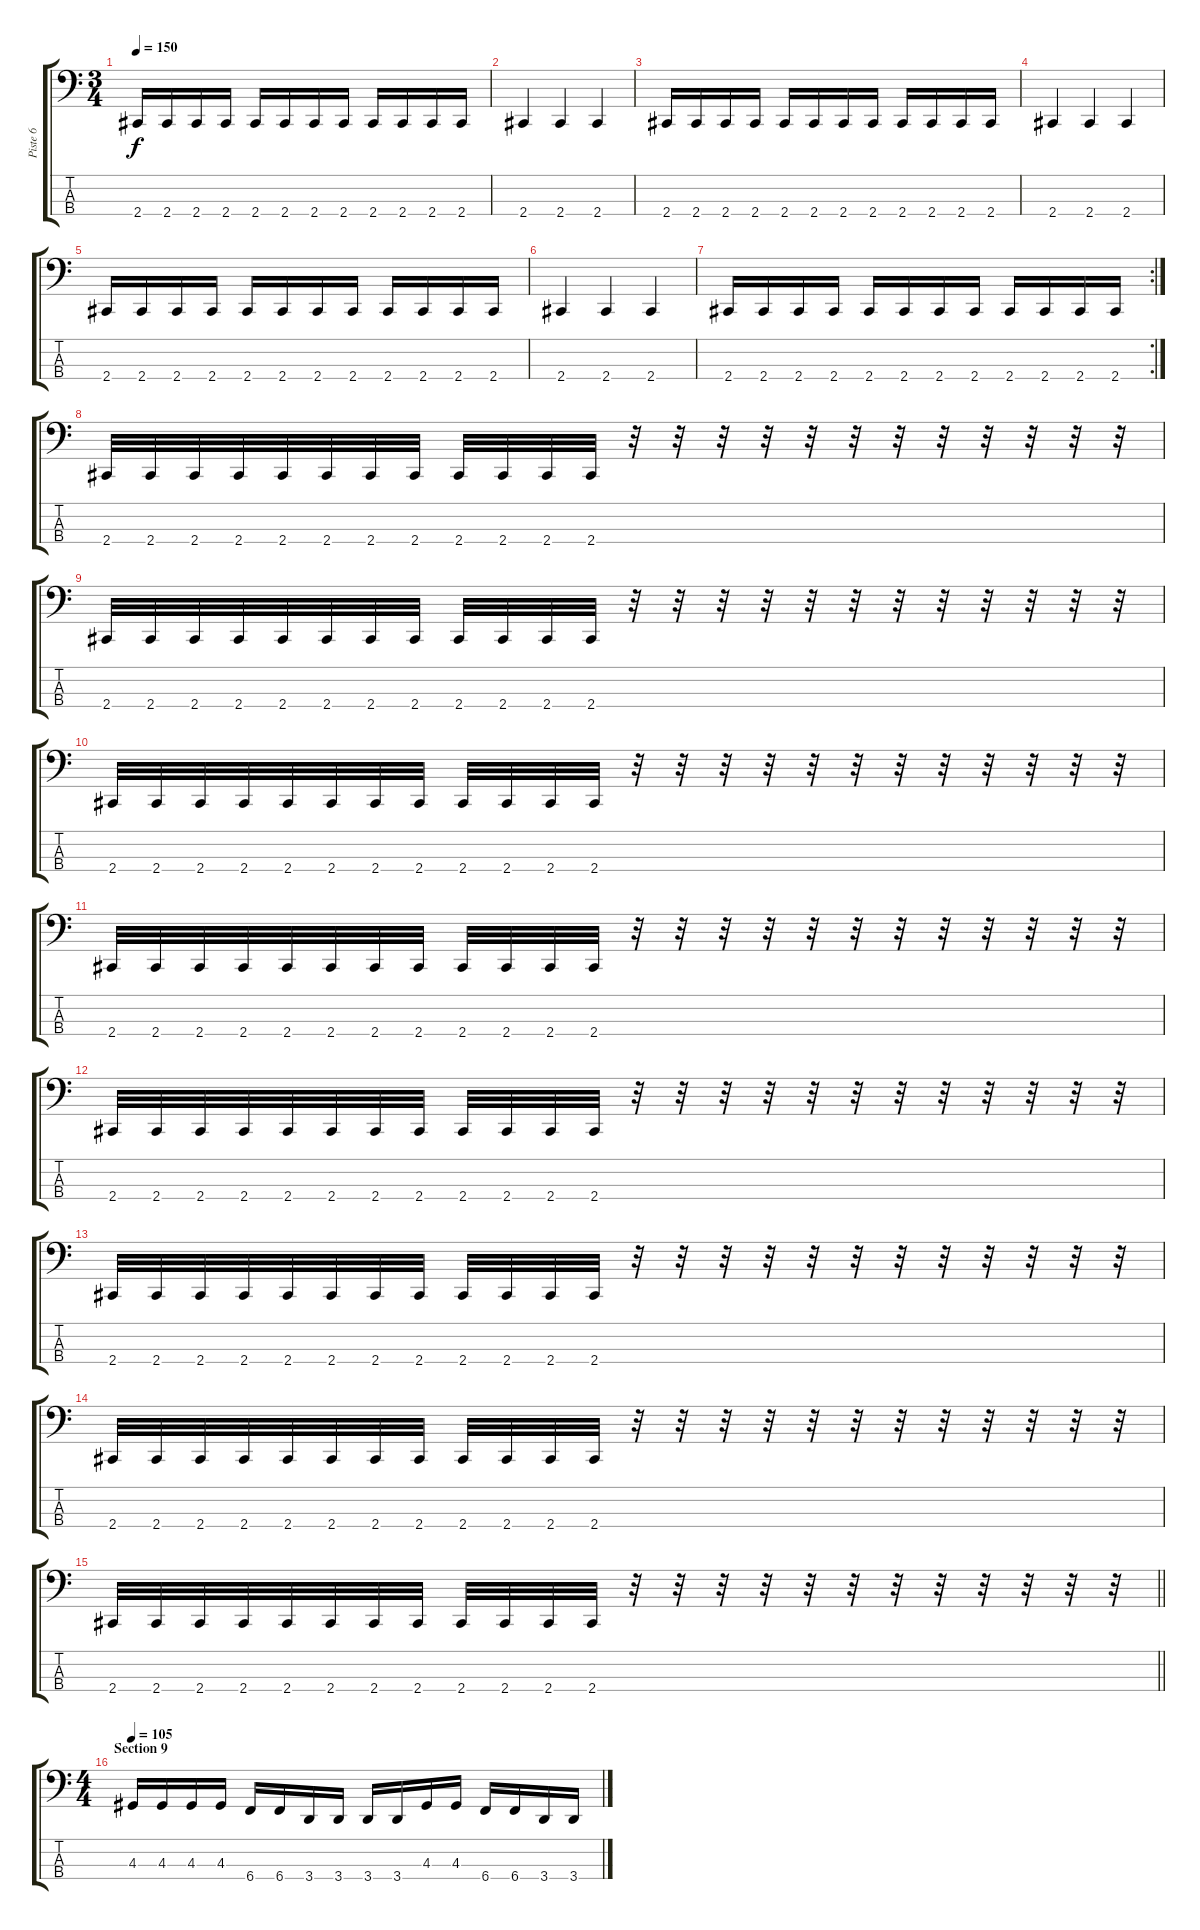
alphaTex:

\track ("Piste 6" "Piste 6") {instrument electricbassfinger}
\staff {score tabs}
\tuning (D2 A1 E1 B0) {hide}
\ts (3 4)
\tempo 150
\clef f4
\ks c
2.4.16{dy f} 2.4.16 2.4.16 2.4.16 2.4.16 2.4.16 2.4.16 2.4.16 2.4.16 2.4.16 2.4.16 2.4.16 |
2.4.4 2.4.4 2.4.4 |
2.4.16 2.4.16 2.4.16 2.4.16 2.4.16 2.4.16 2.4.16 2.4.16 2.4.16 2.4.16 2.4.16 2.4.16 |
2.4.4 2.4.4 2.4.4 |
2.4.16 2.4.16 2.4.16 2.4.16 2.4.16 2.4.16 2.4.16 2.4.16 2.4.16 2.4.16 2.4.16 2.4.16 |
2.4.4 2.4.4 2.4.4 |
\rc 2
2.4.16 2.4.16 2.4.16 2.4.16 2.4.16 2.4.16 2.4.16 2.4.16 2.4.16 2.4.16 2.4.16 2.4.16 |
2.4.32 2.4.32 2.4.32 2.4.32 2.4.32 2.4.32 2.4.32 2.4.32 2.4.32 2.4.32 2.4.32 2.4.32 r.32 r.32 r.32 r.32 r.32 r.32 r.32 r.32 r.32 r.32 r.32 r.32 |
2.4.32 2.4.32 2.4.32 2.4.32 2.4.32 2.4.32 2.4.32 2.4.32 2.4.32 2.4.32 2.4.32 2.4.32 r.32 r.32 r.32 r.32 r.32 r.32 r.32 r.32 r.32 r.32 r.32 r.32 |
2.4.32 2.4.32 2.4.32 2.4.32 2.4.32 2.4.32 2.4.32 2.4.32 2.4.32 2.4.32 2.4.32 2.4.32 r.32 r.32 r.32 r.32 r.32 r.32 r.32 r.32 r.32 r.32 r.32 r.32 |
2.4.32 2.4.32 2.4.32 2.4.32 2.4.32 2.4.32 2.4.32 2.4.32 2.4.32 2.4.32 2.4.32 2.4.32 r.32 r.32 r.32 r.32 r.32 r.32 r.32 r.32 r.32 r.32 r.32 r.32 |
2.4.32 2.4.32 2.4.32 2.4.32 2.4.32 2.4.32 2.4.32 2.4.32 2.4.32 2.4.32 2.4.32 2.4.32 r.32 r.32 r.32 r.32 r.32 r.32 r.32 r.32 r.32 r.32 r.32 r.32 |
2.4.32 2.4.32 2.4.32 2.4.32 2.4.32 2.4.32 2.4.32 2.4.32 2.4.32 2.4.32 2.4.32 2.4.32 r.32 r.32 r.32 r.32 r.32 r.32 r.32 r.32 r.32 r.32 r.32 r.32 |
2.4.32 2.4.32 2.4.32 2.4.32 2.4.32 2.4.32 2.4.32 2.4.32 2.4.32 2.4.32 2.4.32 2.4.32 r.32 r.32 r.32 r.32 r.32 r.32 r.32 r.32 r.32 r.32 r.32 r.32 |
\barLineRight lightlight
2.4.32 2.4.32 2.4.32 2.4.32 2.4.32 2.4.32 2.4.32 2.4.32 2.4.32 2.4.32 2.4.32 2.4.32 r.32 r.32 r.32 r.32 r.32 r.32 r.32 r.32 r.32 r.32 r.32 r.32 |
\ts (4 4)
\section ("" "Section 9")
\tempo 105
4.3.16 4.3.16 4.3.16 4.3.16 6.4.16 6.4.16 3.4.16 3.4.16 3.4.16 3.4.16 4.3.16 4.3.16 6.4.16 6.4.16 3.4.16 3.4.16
